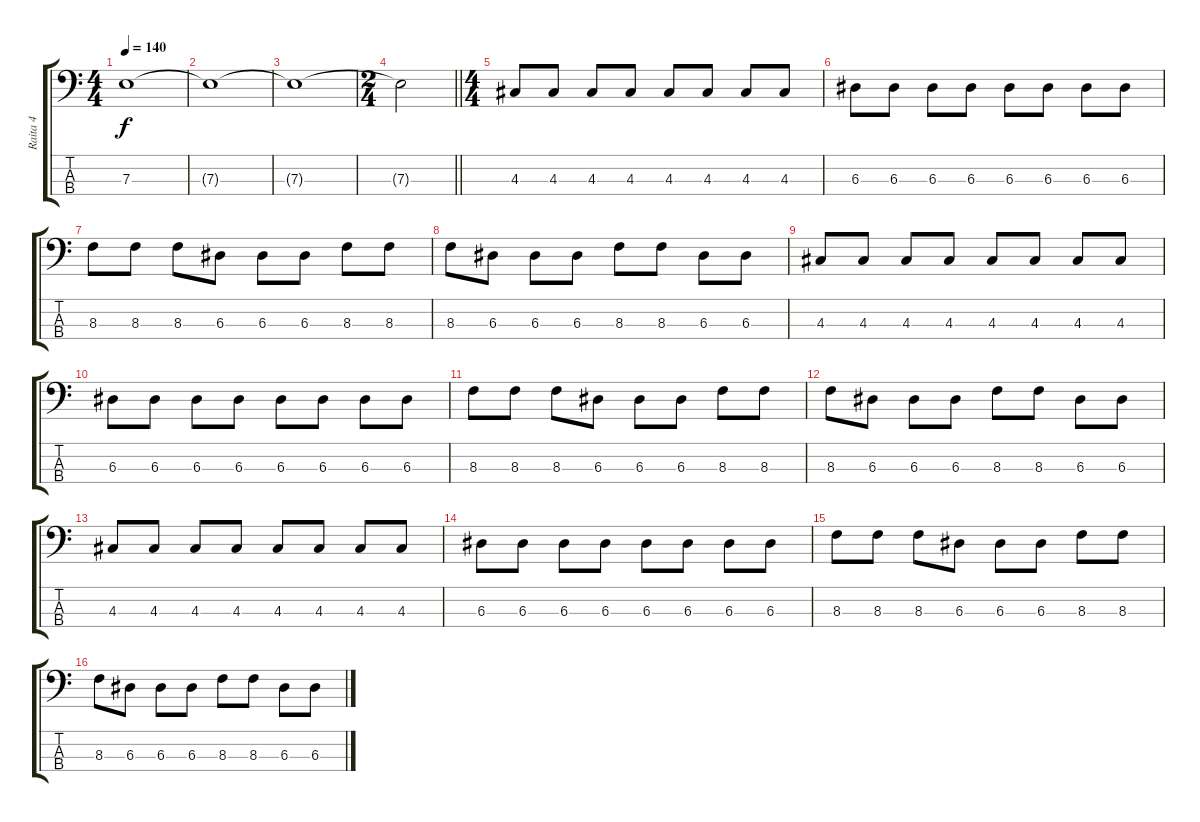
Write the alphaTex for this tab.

\track ("Raita 4" "Raita 4") {instrument electricbasspick}
\staff {score tabs}
\tuning (G2 D2 A1 E1) {hide}
\ts (4 4)
\tempo 140
\clef f4
\ks c
7.3{t}.1{dy f} |
7.3{t}.1 |
7.3{t}.1 |
\ts (2 4)
\barLineRight lightlight
7.3{t}.2 |
\ts (4 4)
4.3.8 4.3.8 4.3.8 4.3.8 4.3.8 4.3.8 4.3.8 4.3.8 |
6.3.8 6.3.8 6.3.8 6.3.8 6.3.8 6.3.8 6.3.8 6.3.8 |
8.3.8 8.3.8 8.3.8 6.3.8 6.3.8 6.3.8 8.3.8 8.3.8 |
8.3.8 6.3.8 6.3.8 6.3.8 8.3.8 8.3.8 6.3.8 6.3.8 |
4.3.8 4.3.8 4.3.8 4.3.8 4.3.8 4.3.8 4.3.8 4.3.8 |
6.3.8 6.3.8 6.3.8 6.3.8 6.3.8 6.3.8 6.3.8 6.3.8 |
8.3.8 8.3.8 8.3.8 6.3.8 6.3.8 6.3.8 8.3.8 8.3.8 |
8.3.8 6.3.8 6.3.8 6.3.8 8.3.8 8.3.8 6.3.8 6.3.8 |
4.3.8 4.3.8 4.3.8 4.3.8 4.3.8 4.3.8 4.3.8 4.3.8 |
6.3.8 6.3.8 6.3.8 6.3.8 6.3.8 6.3.8 6.3.8 6.3.8 |
8.3.8 8.3.8 8.3.8 6.3.8 6.3.8 6.3.8 8.3.8 8.3.8 |
8.3.8 6.3.8 6.3.8 6.3.8 8.3.8 8.3.8 6.3.8 6.3.8
